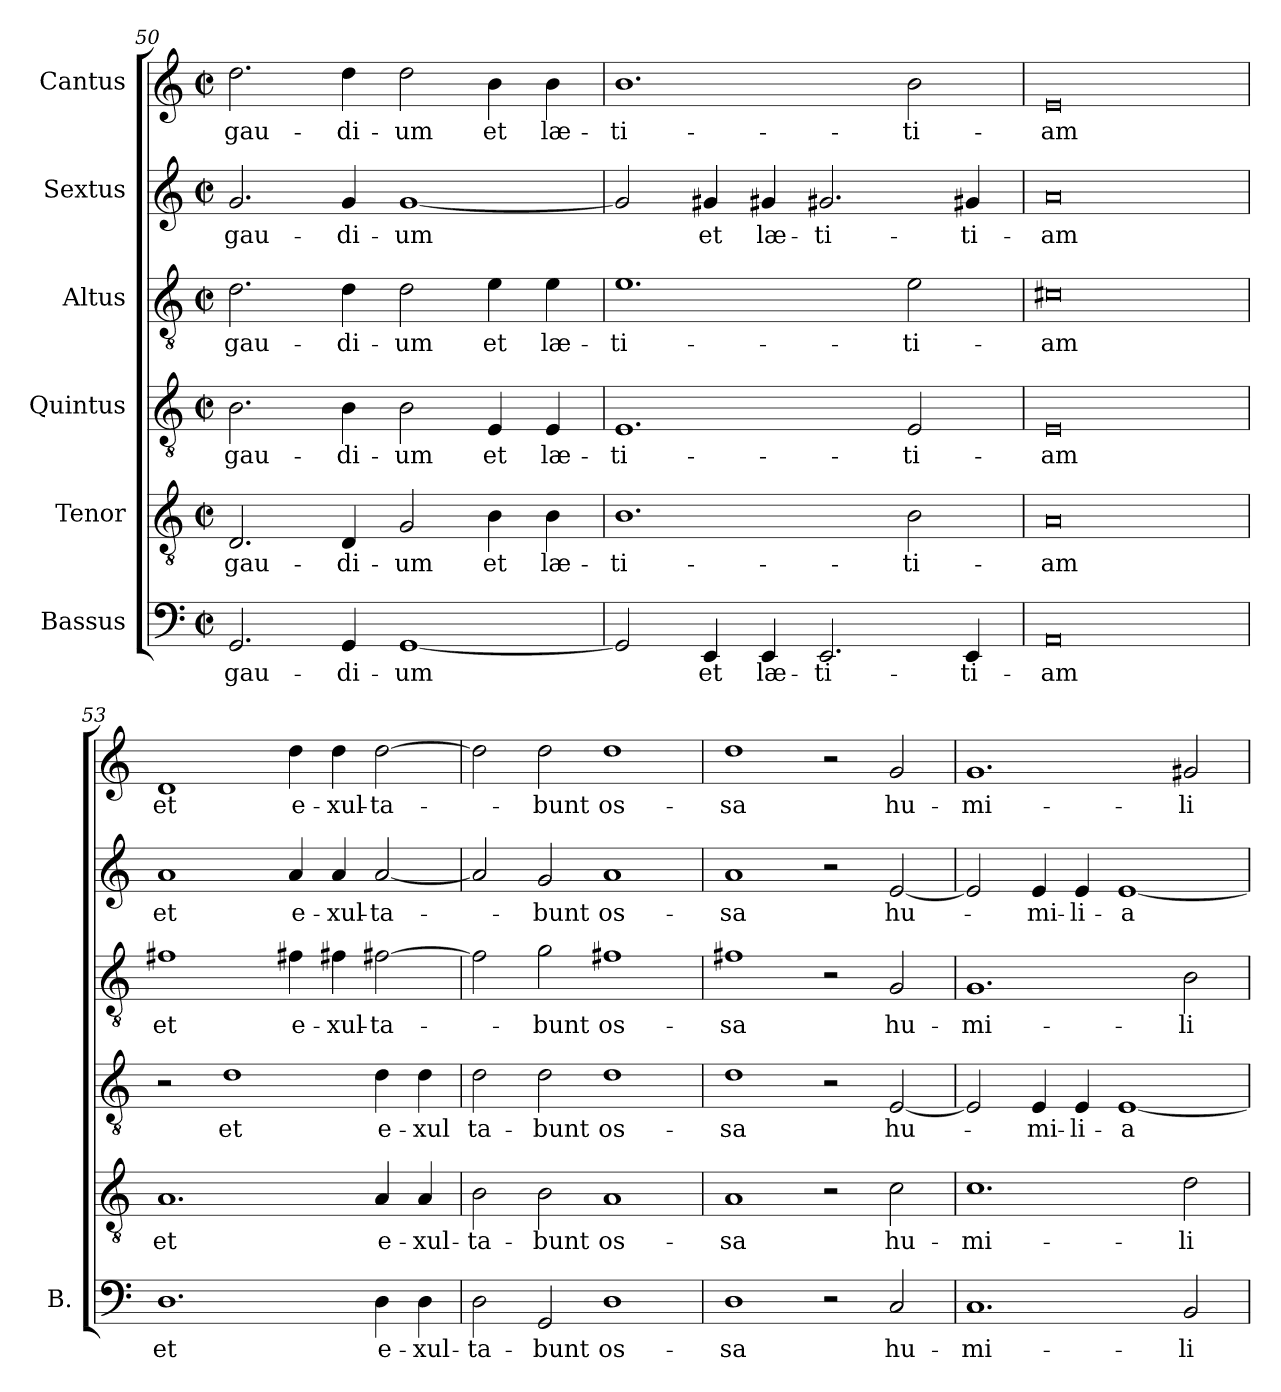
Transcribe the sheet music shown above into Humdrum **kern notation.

**kern	**text	**kern	**text	**kern	**text	**kern	**text	**kern	**text	**kern	**text
*part6	*part6	*part5	*part5	*part4	*part4	*part3	*part3	*part2	*part2	*part1	*part1
*staff6	*staff6	*staff5	*staff5	*staff4	*staff4	*staff3	*staff3	*staff2	*staff2	*staff1	*staff1
*I"Bassus	*	*I"Tenor	*	*I"Quintus	*	*I"Altus	*	*I"Sextus	*	*I"Cantus	*
*I'B.	*	*	*	*	*	*	*	*	*	*	*
*clefF4	*	*clefGv2	*	*clefGv2	*	*clefGv2	*	*clefG2	*	*clefG2	*
*k[]	*	*k[]	*	*k[]	*	*k[]	*	*k[]	*	*k[]	*
*C:	*	*C:	*	*C:	*	*C:	*	*C:	*	*C:	*
*M2/2	*	*M2/2	*	*M2/2	*	*M2/2	*	*M2/2	*	*M2/2	*
*met(c|)	*	*met(c|)	*	*met(c|)	*	*met(c|)	*	*met(c|)	*	*met(c|)	*
=50	=50	=50	=50	=50	=50	=50	=50	=50	=50	=50	=50
2.GG/	gau-	2.D/	gau-	2.B\	gau-	2.d\	gau-	2.g/	gau-	2.dd\	gau-
4GG/	-di-	4D/	-di-	4B\	-di-	4d\	-di-	4g/	-di-	4dd\	-di-
[1GG/	-um	2G/	-um	2B\	-um	2d\	-um	[1g/	-um	2dd\	-um
.	.	4B\	et	4E/	et	4e\	et	.	.	4b\	et
.	.	4B\	læ-	4E/	læ-	4e\	læ-	.	.	4b\	læ-
!!LO:PB:g=z
=51	=51	=51	=51	=51	=51	=51	=51	=51	=51	=51	=51
2GG/]	.	1.B\	-ti-	1.E/	-ti-	1.e\	-ti-	2g/]	.	1.b\	-ti-
4EE/	et	.	.	.	.	.	.	4g#X/	et	.	.
4EE/	læ-	.	.	.	.	.	.	4g#X/	læ-	.	.
2.EE/	-ti-	.	.	.	.	.	.	2.g#X/	-ti-	.	.
.	.	2B\	-ti-	2E/	-ti-	2e\	-ti-	.	.	2b\	-ti-
4EE/	-ti-	.	.	.	.	.	.	4g#X/	-ti-	.	.
=52	=52	=52	=52	=52	=52	=52	=52	=52	=52	=52	=52
0AA/	-am	0A/	-am	0E/	-am	0c#X\	-am	0a/	-am	0e/	-am
=53	=53	=53	=53	=53	=53	=53	=53	=53	=53	=53	=53
1.D\	et	1.A/	et	2r	.	1f#X\	et	1a/	et	1d/	et
.	.	.	.	1d\	et	.	.	.	.	.	.
.	.	.	.	.	.	4f#X\	e-	4a/	e-	4dd\	e-
.	.	.	.	.	.	4f#X\	-xul-	4a/	-xul-	4dd\	-xul-
4D\	e-	4A/	e-	4d\	e-	[2f#X\	-ta-	[2a/	-ta-	[2dd\	-ta-
4D\	-xul-	4A/	-xul-	4d\	-xul	.	.	.	.	.	.
=54	=54	=54	=54	=54	=54	=54	=54	=54	=54	=54	=54
2D\	-ta-	2B\	-ta-	2d\	ta-	2f#\]	.	2a/]	.	2dd\]	.
2GG/	-bunt	2B\	-bunt	2d\	-bunt	2g\	-bunt	2g/	-bunt	2dd\	-bunt
1D\	os-	1A/	os-	1d\	os-	1f#X\	os-	1a/	os-	1dd\	os-
=55	=55	=55	=55	=55	=55	=55	=55	=55	=55	=55	=55
1D\	-sa	1A/	-sa	1d\	-sa	1f#X\	-sa	1a/	-sa	1dd\	-sa
2r	.	2r	.	2r	.	2r	.	2r	.	2r	.
2C/	hu-	2c\	hu-	[2E/	hu-	2G/	hu-	[2e/	hu-	2g/	hu-
=56	=56	=56	=56	=56	=56	=56	=56	=56	=56	=56	=56
1.C/	-mi-	1.c\	-mi-	2E/]	.	1.G/	-mi-	2e/]	.	1.g/	-mi-
.	.	.	.	4E/	-mi-	.	.	4e/	-mi-	.	.
.	.	.	.	4E/	-li-	.	.	4e/	-li-	.	.
.	.	.	.	[1E/	-a-	.	.	[1e/	-a-	.	.
2BB/	-li-	2d\	-li-	.	.	2B\	-li-	.	.	2g#X/	-li-
=	=	=	=	=	=	=	=	=	=	=	=
*-	*-	*-	*-	*-	*-	*-	*-	*-	*-	*-	*-
